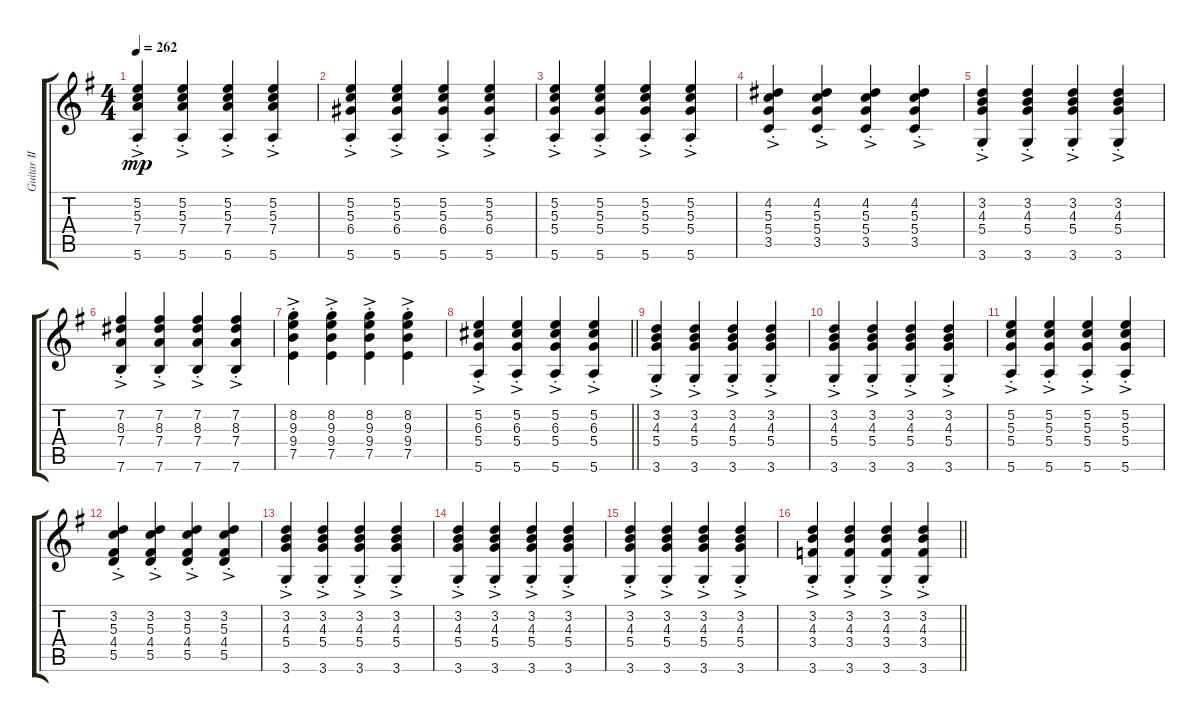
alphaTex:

\track ("Guitar II" "Guitar II") {instrument acousticguitarsteel}
\staff {score tabs}
\tuning (E4 B3 G3 D3 A2 E2) {hide}
\ts (4 4)
\section ("" "")
\tempo 262
\clef g2
\ks g
(5.2{ac st} 5.3{ac st} 7.4{ac st} 5.6{ac st}).4{dy mp} (5.2{ac st} 5.3{ac st} 7.4{ac st} 5.6{ac st}).4 (5.2{ac st} 5.3{ac st} 7.4{ac st} 5.6{ac st}).4 (5.2{ac st} 5.3{ac st} 7.4{ac st} 5.6{ac st}).4 |
(5.2{ac st} 5.3{ac st} 6.4{ac st} 5.6{ac st}).4 (5.2{ac st} 5.3{ac st} 6.4{ac st} 5.6{ac st}).4 (5.2{ac st} 5.3{ac st} 6.4{ac st} 5.6{ac st}).4 (5.2{ac st} 5.3{ac st} 6.4{ac st} 5.6{ac st}).4 |
(5.2{ac st} 5.3{ac st} 5.4{ac st} 5.6{ac st}).4 (5.2{ac st} 5.3{ac st} 5.4{ac st} 5.6{ac st}).4 (5.2{ac st} 5.3{ac st} 5.4{ac st} 5.6{ac st}).4 (5.2{ac st} 5.3{ac st} 5.4{ac st} 5.6{ac st}).4 |
(4.2{ac st} 5.3{ac st} 5.4{ac st} 3.5{ac st}).4 (4.2{ac st} 5.3{ac st} 5.4{ac st} 3.5{ac st}).4 (4.2{ac st} 5.3{ac st} 5.4{ac st} 3.5{ac st}).4 (4.2{ac st} 5.3{ac st} 5.4{ac st} 3.5{ac st}).4 |
(3.2{ac st} 4.3{ac st} 5.4{ac st} 3.6{ac st}).4 (3.2{ac st} 4.3{ac st} 5.4{ac st} 3.6{ac st}).4 (3.2{ac st} 4.3{ac st} 5.4{ac st} 3.6{ac st}).4 (3.2{ac st} 4.3{ac st} 5.4{ac st} 3.6{ac st}).4 |
(7.2{ac st} 8.3{ac st} 7.4{ac st} 7.6{ac st}).4 (7.2{ac st} 8.3{ac st} 7.4{ac st} 7.6{ac st}).4 (7.2{ac st} 8.3{ac st} 7.4{ac st} 7.6{ac st}).4 (7.2{ac st} 8.3{ac st} 7.4{ac st} 7.6{ac st}).4 |
(8.2{ac st} 9.3{ac st} 9.4{ac st} 7.5{ac st}).4 (8.2{ac st} 9.3{ac st} 9.4{ac st} 7.5{ac st}).4 (8.2{ac st} 9.3{ac st} 9.4{ac st} 7.5{ac st}).4 (8.2{ac st} 9.3{ac st} 9.4{ac st} 7.5{ac st}).4 |
\barLineRight lightlight
(5.2{ac st} 6.3{ac st} 5.4{ac st} 5.6{ac st}).4 (5.2{ac st} 6.3{ac st} 5.4{ac st} 5.6{ac st}).4 (5.2{ac st} 6.3{ac st} 5.4{ac st} 5.6{ac st}).4 (5.2{ac st} 6.3{ac st} 5.4{ac st} 5.6{ac st}).4 |
\section ("" "")
(3.2{ac st} 4.3{ac st} 5.4{ac st} 3.6{ac st}).4 (3.2{ac st} 4.3{ac st} 5.4{ac st} 3.6{ac st}).4 (3.2{ac st} 4.3{ac st} 5.4{ac st} 3.6{ac st}).4 (3.2{ac st} 4.3{ac st} 5.4{ac st} 3.6{ac st}).4 |
(3.2{ac st} 4.3{ac st} 5.4{ac st} 3.6{ac st}).4 (3.2{ac st} 4.3{ac st} 5.4{ac st} 3.6{ac st}).4 (3.2{ac st} 4.3{ac st} 5.4{ac st} 3.6{ac st}).4 (3.2{ac st} 4.3{ac st} 5.4{ac st} 3.6{ac st}).4 |
(5.2{ac st} 5.3{ac st} 5.4{ac st} 5.6{ac st}).4 (5.2{ac st} 5.3{ac st} 5.4{ac st} 5.6{ac st}).4 (5.2{ac st} 5.3{ac st} 5.4{ac st} 5.6{ac st}).4 (5.2{ac st} 5.3{ac st} 5.4{ac st} 5.6{ac st}).4 |
(3.2{ac st} 5.3{ac st} 4.4{ac st} 5.5{ac st}).4 (3.2{ac st} 5.3{ac st} 4.4{ac st} 5.5{ac st}).4 (3.2{ac st} 5.3{ac st} 4.4{ac st} 5.5{ac st}).4 (3.2{ac st} 5.3{ac st} 4.4{ac st} 5.5{ac st}).4 |
(3.2{ac st} 4.3{ac st} 5.4{ac st} 3.6{ac st}).4 (3.2{ac st} 4.3{ac st} 5.4{ac st} 3.6{ac st}).4 (3.2{ac st} 4.3{ac st} 5.4{ac st} 3.6{ac st}).4 (3.2{ac st} 4.3{ac st} 5.4{ac st} 3.6{ac st}).4 |
(3.2{ac st} 4.3{ac st} 5.4{ac st} 3.6{ac st}).4 (3.2{ac st} 4.3{ac st} 5.4{ac st} 3.6{ac st}).4 (3.2{ac st} 4.3{ac st} 5.4{ac st} 3.6{ac st}).4 (3.2{ac st} 4.3{ac st} 5.4{ac st} 3.6{ac st}).4 |
(3.2{ac st} 4.3{ac st} 5.4{ac st} 3.6{ac st}).4 (3.2{ac st} 4.3{ac st} 5.4{ac st} 3.6{ac st}).4 (3.2{ac st} 4.3{ac st} 5.4{ac st} 3.6{ac st}).4 (3.2{ac st} 4.3{ac st} 5.4{ac st} 3.6{ac st}).4 |
\barLineRight lightlight
(3.2{ac st} 4.3{ac st} 3.4{ac st} 3.6{ac st}).4 (3.2{ac st} 4.3{ac st} 3.4{ac st} 3.6{ac st}).4 (3.2{ac st} 4.3{ac st} 3.4{ac st} 3.6{ac st}).4 (3.2{ac st} 4.3{ac st} 3.4{ac st} 3.6{ac st}).4
